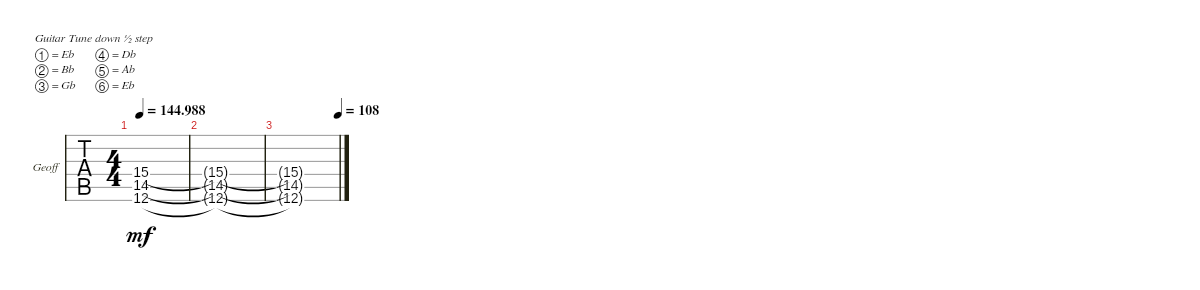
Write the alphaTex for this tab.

\defaultSystemsLayout 4
\bracketExtendMode groupsimilarinstruments
\firstSystemTrackNameOrientation horizontal
\otherSystemsTrackNameOrientation horizontal
\track ("Geoff" "Geoff") {instrument acousticguitarsteel}
\staff {tabs}
\tuning (Eb4 Bb3 Gb3 Db3 Ab2 Eb2)
\ts (4 4)
\tempo
144.988
\accidentals auto
\clef g2
\ottava regular
\simile none
\ks c
(12.6{t} 14.5{t} 15.4{t}).1{dy mf} |
(12.6{t} 14.5{t} 15.4{t}).1 |
\tempo (108 1)
(12.6{t} 14.5{t} 15.4{t}).1
